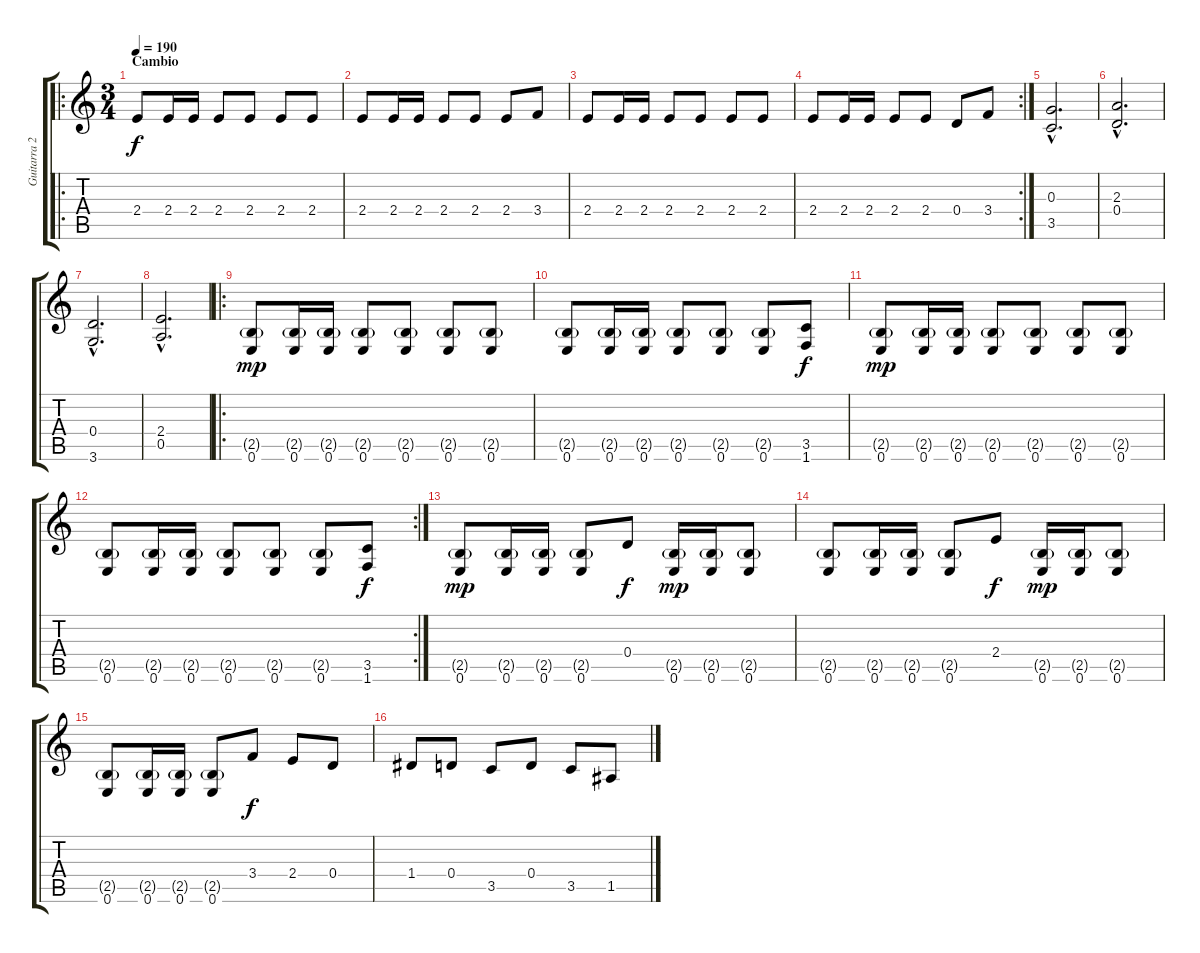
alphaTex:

\track ("Guitarra 2" "Guitarra 2") {instrument overdrivenguitar}
\staff {score tabs}
\tuning (E4 B3 G3 D3 A2 E2) {hide}
\ro
\ts (3 4)
\section ("" "Cambio")
\tempo 190
\clef g2
\ks c
2.4.8{dy f} 2.4.16 2.4.16 2.4.8 2.4.8 2.4.8 2.4.8 |
2.4.8 2.4.16 2.4.16 2.4.8 2.4.8 2.4.8 3.4.8 |
2.4.8 2.4.16 2.4.16 2.4.8 2.4.8 2.4.8 2.4.8 |
\rc 2
2.4.8 2.4.16 2.4.16 2.4.8 2.4.8 0.4.8 3.4.8 |
(0.3{hac} 3.5{hac}).2{d} |
(2.3{hac} 0.4{hac}).2{d} |
(0.4{hac} 3.6{hac}).2{d} |
(2.4{hac} 0.5{hac}).2{d} |
\ro
(2.5{g} 0.6).8{dy mp} (2.5{g} 0.6).16 (2.5{g} 0.6).16 (2.5{g} 0.6).8 (2.5{g} 0.6).8 (2.5{g} 0.6).8 (2.5{g} 0.6).8 |
(2.5{g} 0.6).8 (2.5{g} 0.6).16 (2.5{g} 0.6).16 (2.5{g} 0.6).8 (2.5{g} 0.6).8 (2.5{g} 0.6).8 (3.5 1.6).8{dy f} |
(2.5{g} 0.6).8{dy mp} (2.5{g} 0.6).16 (2.5{g} 0.6).16 (2.5{g} 0.6).8 (2.5{g} 0.6).8 (2.5{g} 0.6).8 (2.5{g} 0.6).8 |
\rc 2
(2.5{g} 0.6).8 (2.5{g} 0.6).16 (2.5{g} 0.6).16 (2.5{g} 0.6).8 (2.5{g} 0.6).8 (2.5{g} 0.6).8 (3.5 1.6).8{dy f} |
(2.5{g} 0.6).8{dy mp} (2.5{g} 0.6).16 (2.5{g} 0.6).16 (2.5{g} 0.6).8 0.4.8{dy f} (2.5{g} 0.6).16{dy mp} (2.5{g} 0.6).16 (2.5{g} 0.6).8 |
(2.5{g} 0.6).8 (2.5{g} 0.6).16 (2.5{g} 0.6).16 (2.5{g} 0.6).8 2.4.8{dy f} (2.5{g} 0.6).16{dy mp} (2.5{g} 0.6).16 (2.5{g} 0.6).8 |
(2.5{g} 0.6).8 (2.5{g} 0.6).16 (2.5{g} 0.6).16 (2.5{g} 0.6).8 3.4.8{dy f} 2.4.8 0.4.8 |
1.4.8 0.4.8 3.5.8 0.4.8 3.5.8 1.5.8
